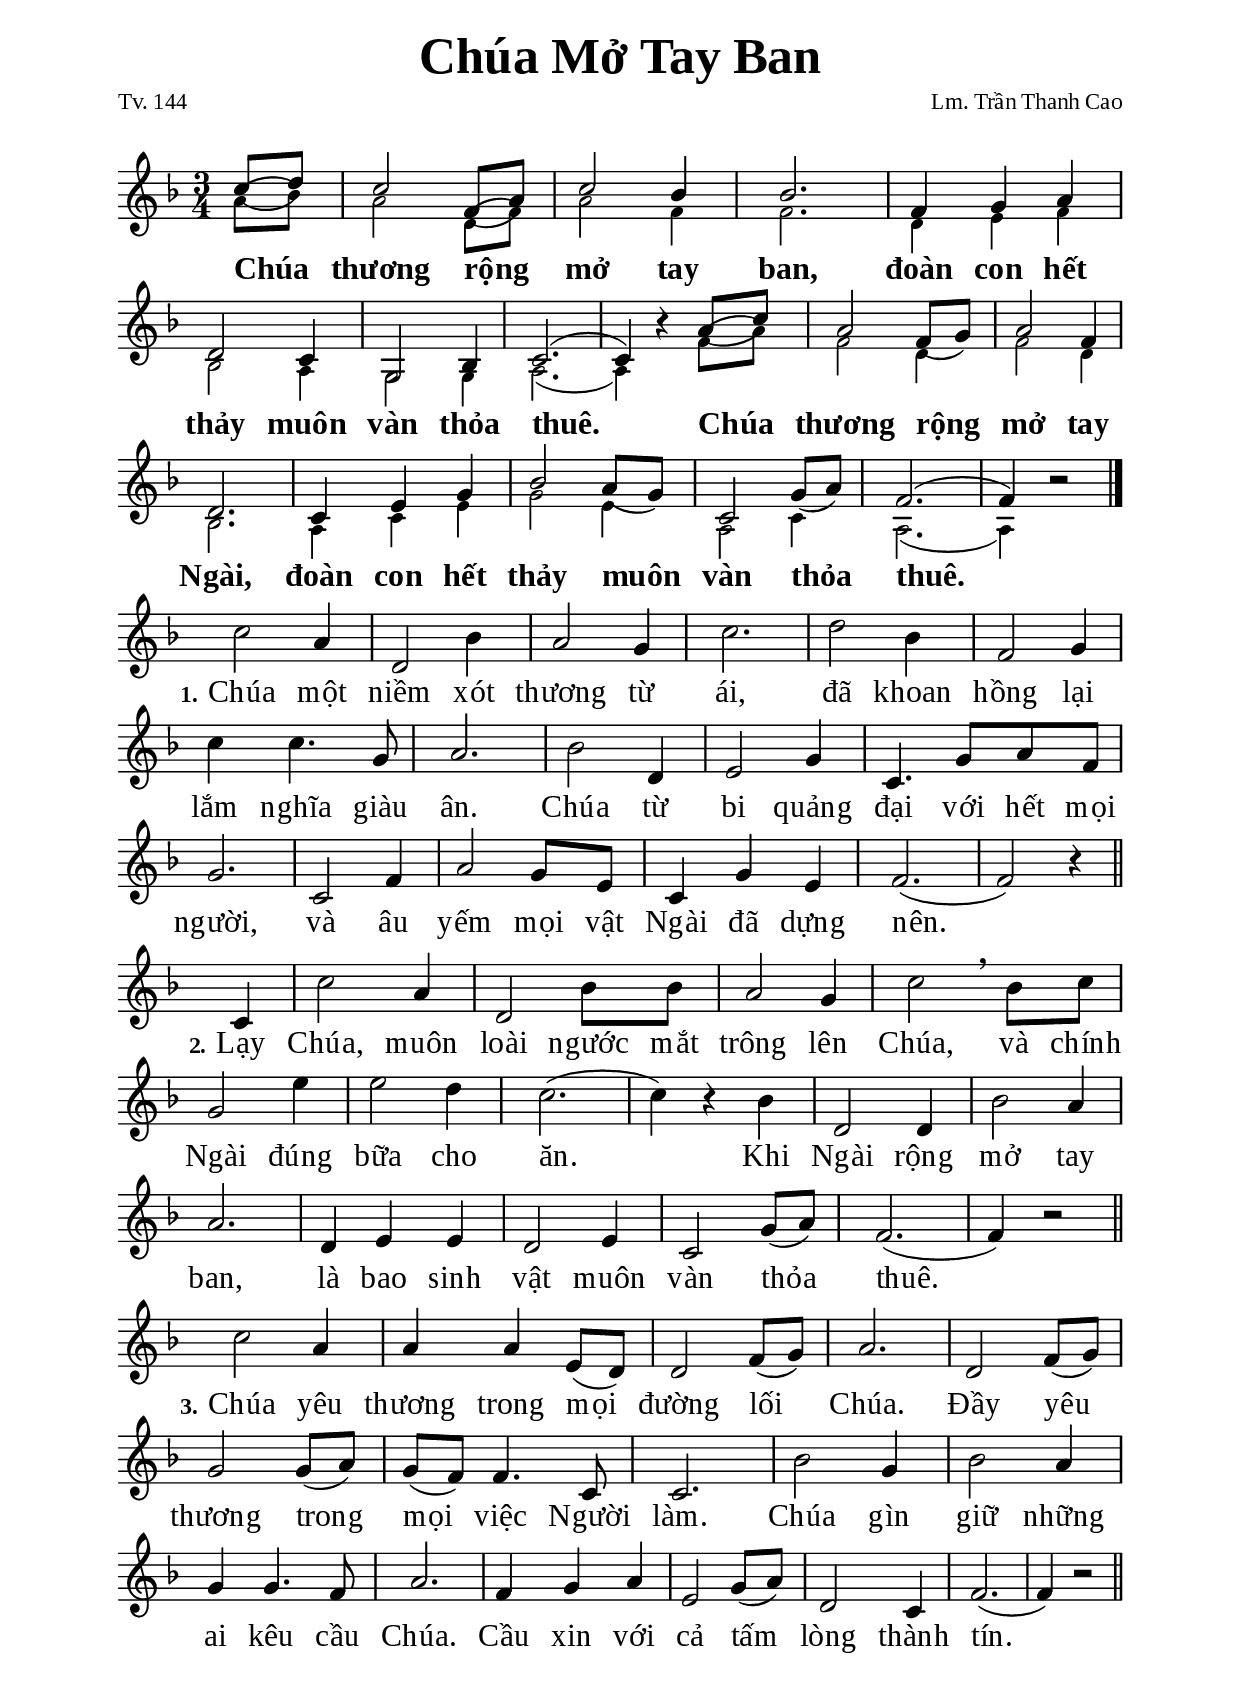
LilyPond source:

% Cài đặt chung
\version "2.20.0"
\include "english.ly"

\header {
  title = \markup { \fontsize #3 "Chúa Mở Tay Ban" }
  poet = "Tv. 144"
  composer = "Lm. Trần Thanh Cao"
  arranger = " "
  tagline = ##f
}

global = {
  \key f \major
  \time 3/4
}

\paper {
  #(set-paper-size "a4")
  top-margin = 10\mm
  bottom-margin = 10\mm
  left-margin = 20\mm
  right-margin = 20\mm
  indent = #0
  #(define fonts
    (make-pango-font-tree
      "Liberation Serif"
      "Liberation Serif"
      "Liberation Serif"
      (/ 20 20)))
  page-count = #1
}

% Nhạc điệp khúc
nhacDiepKhucSop = \relative c'' {
  \partial 4 c8 _(d) |
  c2 f,8 _(a) |
  c2 bf4 |
  bf2. |
  f4 g a |
  d,2 c4 |
  g2 bf4 |
  c2. ( |
  c4) r a'8 _(c) |
  a2 f8 _(g) |
  a2 f4 |
  d2. |
  c4 e g |
  bf2 a8 _(g) |
  c,2 g'8 _(a) |
  f2. ( |
  f4) r2 \bar "|."
}

nhacDiepKhucBas = \relative c'' {
  \override NoteHead.font-size = #-2
  \partial 4 a8 ^(bf) |
  a2 d,8 ^(f) |
  a2 f4 |
  f2. |
  d4 e f |
  bf,2 a4 |
  g2 g4 |
  a2. ( |
  a4) r f'8 ^(a) |
  f2 d4 |
  f2 d4 |
  bf2. |
  a4 c e |
  g2 e4 |
  a,2 c4 |
  a2. ( |
  a4) r2
}

% Nhạc phiên khúc
nhacPhienKhucMot = \relative c'' {
  c2 a4 |
  d,2 bf'4 |
  a2 g4 |
  c2. |
  d2 bf4 |
  f2 g4 |
  c4 c4. g8 |
  a2. |
  bf2 d,4 |
  e2 g4 |
  c,4. g'8 a f |
  g2. |
  c,2 f4 |
  a2 g8 e |
  c4 g' e |
  f2. ( |
  f2) r4 \bar "||"
}

nhacPhienKhucHai = \relative c' {
  \partial 4 c4 |
  c'2 a4 |
  d,2 bf'8 bf |
  a2 g4 |
  c2 \breathe bf8 c |
  g2 e'4 |
  e2 d4 |
  c2. ( |
  c4) r bf |
  d,2 d4 |
  bf'2 a4 |
  a2. |
  d,4 e e |
  d2 e4 |
  c2 g'8 (a) |
  f2. ( |
  f4) r2 \bar "||"
}

nhacPhienKhucBa = \relative c'' {
  c2 a4 |
  a a e8 (d) |
  d2 f8 (g) |
  a2. |
  d,2 f8 (g) |
  g2 g8 (a) |
  g (f) f4. c8 |
  c2. |
  bf'2 g4 |
  bf2 a4 |
  g g4. f8 |
  a2. |
  f4 g a |
  e2 g8 (a) |
  d,2 c4 |
  f2. ( |
  f4) r2 \bar "||"
}

% Lời điệp khúc
loiDiepKhuc = \lyricmode {
  Chúa thương rộng mở tay ban,
  đoàn con hết thảy muôn vàn thỏa thuê.
  Chúa thương rộng mở tay Ngài,
  đoàn con hết thảy muôn vàn thỏa thuê.
}

% Lời phiên khúc
loiPhienKhucMot = \lyricmode {
  \set stanza = #"1."
  Chúa một niềm xót thương từ ái,
  đã khoan hồng lại lắm nghĩa giàu ân.
  Chúa từ bi quảng đại với hết mọi người,
  và âu yếm mọi vật Ngài đã dựng nên.
}

loiPhienKhucHai = \lyricmode {
  \set stanza = #"2."
  Lạy Chúa, muôn loài ngước mắt trông lên Chúa,
  và chính Ngài đúng bữa cho ăn.
  Khi Ngài rộng mở tay ban,
  là bao sinh vật muôn vàn thỏa thuê.
}

loiPhienKhucBa = \lyricmode {
  \set stanza = #"3."
  Chúa yêu thương trong mọi đường lối Chúa.
  Đầy yêu thương trong mọi việc Người làm.
  Chúa gìn giữ những ai kêu cầu Chúa.
  Cầu xin với cả tấm lòng thành tín.
}


% Dàn trang
\score {
  \new ChoirStaff <<
    \new Staff = diepKhuc \with {
        \consists "Merge_rests_engraver"
        \magnifyStaff #(magstep +1)
      }
      <<
      \new Voice = beSop {
        \voiceOne \key f \major \time 3/4 \nhacDiepKhucSop
      }
      \new Voice = beBas {
        \voiceTwo \key f \major \time 3/4 \nhacDiepKhucBas
      }
    >>
    \new Lyrics \lyricsto beSop \loiDiepKhuc
  >>
  \layout {
    \override Lyrics.LyricText.font-series = #'bold
    \override Lyrics.LyricText.font-size = #+3
    \override Lyrics.LyricSpace.minimum-distance = #2.0
    \override Score.BarNumber.break-visibility = ##(#f #f #f)
    \override Score.SpacingSpanner.uniform-stretching = ##t
  }
}

\score {
  \new ChoirStaff <<
    \new Staff = phienKhuc \with {
        \magnifyStaff #(magstep +1)
      }
      <<
      \new Voice = beSop {
        \key f \major \time 3/4 \nhacPhienKhucMot
      }
    >>
    \new Lyrics \lyricsto beSop \loiPhienKhucMot
  >>
  \layout {
    \override Staff.TimeSignature.transparent = ##t
    \override Lyrics.LyricText.font-size = #+3
    \override Lyrics.LyricSpace.minimum-distance = #2.0
    \override Score.BarNumber.break-visibility = ##(#f #f #f)
    \override Score.SpacingSpanner.uniform-stretching = ##t
  }
}

\score {
  \new ChoirStaff <<
    \new Staff = phienKhuc \with {
        \magnifyStaff #(magstep +1)
      }
      <<
      \new Voice = beSop {
        \key f \major \time 3/4 \nhacPhienKhucHai
      }
    >>
    \new Lyrics \lyricsto beSop \loiPhienKhucHai
  >>
  \layout {
    \override Staff.TimeSignature.transparent = ##t
    \override Lyrics.LyricText.font-size = #+3
    \override Lyrics.LyricSpace.minimum-distance = #2.0
    \override Score.BarNumber.break-visibility = ##(#f #f #f)
    \override Score.SpacingSpanner.uniform-stretching = ##t
  }
}

\score {
  \new ChoirStaff <<
    \new Staff = phienKhuc \with {
        \magnifyStaff #(magstep +1)
      }
      <<
      \new Voice = beSop {
        \key f \major \time 3/4 \nhacPhienKhucBa
      }
    >>
    \new Lyrics \lyricsto beSop \loiPhienKhucBa
  >>
  \layout {
    \override Staff.TimeSignature.transparent = ##t
    \override Lyrics.LyricText.font-size = #+3
    \override Lyrics.LyricSpace.minimum-distance = #2.0
    \override Score.BarNumber.break-visibility = ##(#f #f #f)
    \override Score.SpacingSpanner.uniform-stretching = ##t
  }
}